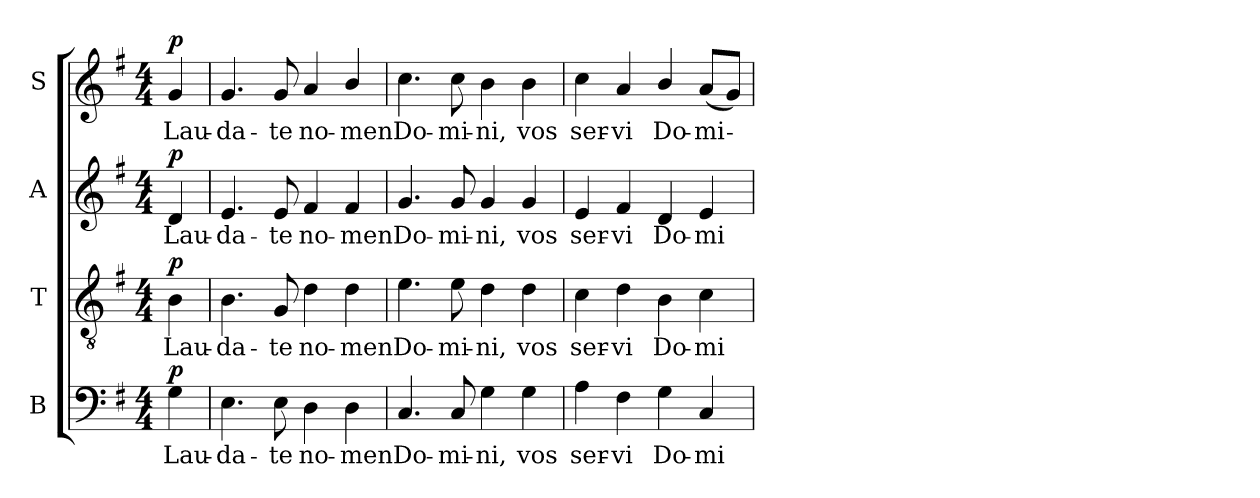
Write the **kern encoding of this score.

**kern	**text	**dynam	**kern	**text	**dynam	**kern	**text	**dynam	**kern	**text	**dynam
*part4	*part4	*part4	*part3	*part3	*part3	*part2	*part2	*part2	*part1	*part1	*part1
*staff4	*staff4	*staff4	*staff3	*staff3	*staff3	*staff2	*staff2	*staff2	*staff1	*staff1	*staff1
*I"B	*	*	*I"T	*	*	*I"A	*	*	*I"S	*	*
*I'B.	*	*	*I'T.	*	*	*I'A.	*	*	*I'S.	*	*
!!LO:PB:g=z
*clefF4	*	*	*clefGv2	*	*	*clefG2	*	*	*clefG2	*	*
*	*	*	*ITrd7c12	*	*	*	*	*	*	*	*
*k[f#]	*	*	*k[f#]	*	*	*k[f#]	*	*	*k[f#]	*	*
*G:	*	*	*G:	*	*	*G:	*	*	*G:	*	*
*M4/4	*	*	*M4/4	*	*	*M4/4	*	*	*M4/4	*	*
=1	=1	=1	=1	=1	=1	=1	=1	=1	=1	=1	=1
!	!LO:LY:b:color=#000000	!	!	!	!	!	!	!	!	!	!
!	!	!	!	!LO:LY:b:color=#000000	!	!	!	!	!	!	!
!	!	!	!	!	!	!	!LO:LY:b:color=#000000	!	!	!	!
!	!	!	!	!	!	!	!	!	!	!LO:LY:b:color=#000000	!
4Gi\	Lau-	p	4BBi\	Lau-	p	4di/	Lau-	p	4gi/	Lau-	p
=2	=2	=2	=2	=2	=2	=2	=2	=2	=2	=2	=2
!	!LO:LY:b:color=#000000	!	!	!	!	!	!	!	!	!	!
!	!	!	!	!LO:LY:b:color=#000000	!	!	!	!	!	!	!
!	!	!	!	!	!	!	!LO:LY:b:color=#000000	!	!	!	!
!	!	!	!	!	!	!	!	!	!	!LO:LY:b:color=#000000	!
4.Ei\	-da-	.	4.BBi\	-da-	.	4.ei/	-da-	.	4.gi/	-da-	.
!	!LO:LY:b:color=#000000	!	!	!	!	!	!	!	!	!	!
!	!	!	!	!LO:LY:b:color=#000000	!	!	!	!	!	!	!
!	!	!	!	!	!	!	!LO:LY:b:color=#000000	!	!	!	!
!	!	!	!	!	!	!	!	!	!	!LO:LY:b:color=#000000	!
8Ei\	-te	.	8GGi/	-te	.	8ei/	-te	.	8gi/	-te	.
!	!LO:LY:b:color=#000000	!	!	!	!	!	!	!	!	!	!
!	!	!	!	!LO:LY:b:color=#000000	!	!	!	!	!	!	!
!	!	!	!	!	!	!	!LO:LY:b:color=#000000	!	!	!	!
!	!	!	!	!	!	!	!	!	!	!LO:LY:b:color=#000000	!
4Di\	no-	.	4Di\	no-	.	4f#i/	no-	.	4ai/	no-	.
!	!LO:LY:b:color=#000000	!	!	!	!	!	!	!	!	!	!
!	!	!	!	!LO:LY:b:color=#000000	!	!	!	!	!	!	!
!	!	!	!	!	!	!	!LO:LY:b:color=#000000	!	!	!	!
!	!	!	!	!	!	!	!	!	!	!LO:LY:b:color=#000000	!
4Di\	-men	.	4Di\	-men	.	4f#i/	-men	.	4bi/	-men	.
=3	=3	=3	=3	=3	=3	=3	=3	=3	=3	=3	=3
!	!LO:LY:b:color=#000000	!	!	!	!	!	!	!	!	!	!
!	!	!	!	!LO:LY:b:color=#000000	!	!	!	!	!	!	!
!	!	!	!	!	!	!	!LO:LY:b:color=#000000	!	!	!	!
!	!	!	!	!	!	!	!	!	!	!LO:LY:b:color=#000000	!
4.Ci/	Do-	.	4.Ei\	Do-	.	4.gi/	Do-	.	4.cci\	Do-	.
!	!LO:LY:b:color=#000000	!	!	!	!	!	!	!	!	!	!
!	!	!	!	!LO:LY:b:color=#000000	!	!	!	!	!	!	!
!	!	!	!	!	!	!	!LO:LY:b:color=#000000	!	!	!	!
!	!	!	!	!	!	!	!	!	!	!LO:LY:b:color=#000000	!
8Ci/	-mi-	.	8Ei\	-mi-	.	8gi/	-mi-	.	8cci\	-mi-	.
!	!LO:LY:b:color=#000000	!	!	!	!	!	!	!	!	!	!
!	!	!	!	!LO:LY:b:color=#000000	!	!	!	!	!	!	!
!	!	!	!	!	!	!	!LO:LY:b:color=#000000	!	!	!	!
!	!	!	!	!	!	!	!	!	!	!LO:LY:b:color=#000000	!
4Gi\	-ni,	.	4Di\	-ni,	.	4gi/	-ni,	.	4bi\	-ni,	.
!	!LO:LY:b:color=#000000	!	!	!	!	!	!	!	!	!	!
!	!	!	!	!LO:LY:b:color=#000000	!	!	!	!	!	!	!
!	!	!	!	!	!	!	!LO:LY:b:color=#000000	!	!	!	!
!	!	!	!	!	!	!	!	!	!	!LO:LY:b:color=#000000	!
4Gi\	vos	.	4Di\	vos	.	4gi/	vos	.	4bi\	vos	.
=4	=4	=4	=4	=4	=4	=4	=4	=4	=4	=4	=4
!	!LO:LY:b:color=#000000	!	!	!	!	!	!	!	!	!	!
!	!	!	!	!LO:LY:b:color=#000000	!	!	!	!	!	!	!
!	!	!	!	!	!	!	!LO:LY:b:color=#000000	!	!	!	!
!	!	!	!	!	!	!	!	!	!	!LO:LY:b:color=#000000	!
4Ai\	ser-	.	4Ci\	ser-	.	4ei/	ser-	.	4cci\	ser-	.
!	!LO:LY:b:color=#000000	!	!	!	!	!	!	!	!	!	!
!	!	!	!	!LO:LY:b:color=#000000	!	!	!	!	!	!	!
!	!	!	!	!	!	!	!LO:LY:b:color=#000000	!	!	!	!
!	!	!	!	!	!	!	!	!	!	!LO:LY:b:color=#000000	!
4F#i\	-vi	.	4Di\	-vi	.	4f#i/	-vi	.	4ai/	-vi	.
!	!LO:LY:b:color=#000000	!	!	!	!	!	!	!	!	!	!
!	!	!	!	!LO:LY:b:color=#000000	!	!	!	!	!	!	!
!	!	!	!	!	!	!	!LO:LY:b:color=#000000	!	!	!	!
!	!	!	!	!	!	!	!	!	!	!LO:LY:b:color=#000000	!
4Gi\	Do-	.	4BBi\	Do-	.	4di/	Do-	.	4bi/	Do-	.
!	!LO:LY:b:color=#000000	!	!	!	!	!	!	!	!	!	!
!	!	!	!	!LO:LY:b:color=#000000	!	!	!	!	!	!	!
!	!	!	!	!	!	!	!LO:LY:b:color=#000000	!	!	!	!
!	!	!	!	!	!	!	!	!	!	!LO:LY:b:color=#000000	!
4Ci/	-mi-	.	4Ci\	-mi-	.	4ei/	-mi-	.	(8ai/L	-mi-	.
.	.	.	.	.	.	.	.	.	8gi/J)	.	.
=	=	=	=	=	=	=	=	=	=	=	=
*-	*-	*-	*-	*-	*-	*-	*-	*-	*-	*-	*-
